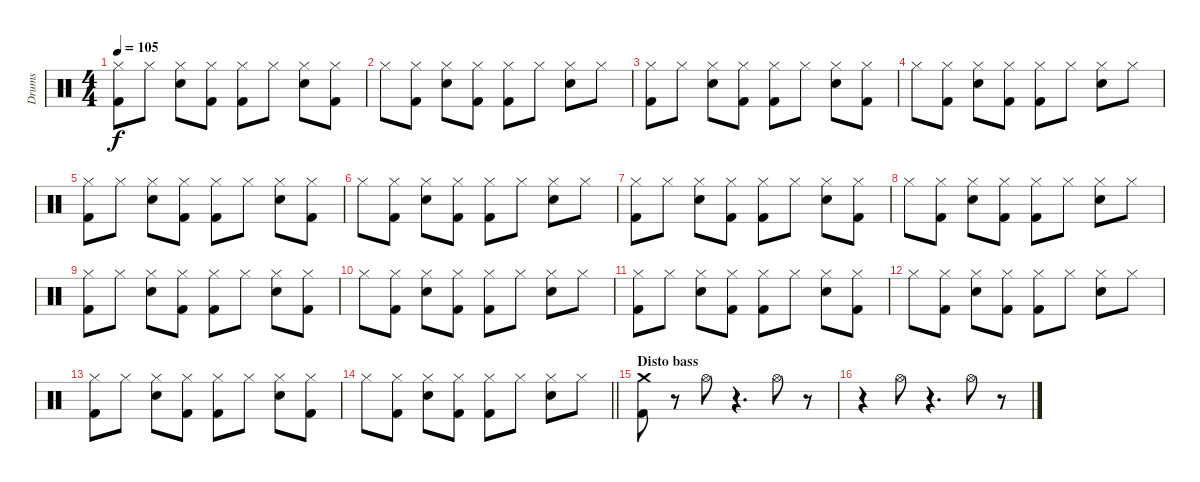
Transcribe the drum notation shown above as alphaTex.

\track ("Drums" "Drums") {instrument percussion}
\staff {score}
\articulation defaults
\ts (4 4)
\tempo 105
\clef neutral
\ks c
("Hi-Hat (closed)" "Kick (hit) 2").8{dy f} "Hi-Hat (closed)".8 ("Hi-Hat (closed)" "Snare (hit) 2").8 ("Hi-Hat (closed)" "Kick (hit) 2").8 ("Hi-Hat (closed)" "Kick (hit) 2").8 "Hi-Hat (closed)".8 ("Hi-Hat (closed)" "Snare (hit) 2").8 ("Hi-Hat (closed)" "Kick (hit) 2").8 |
"Hi-Hat (closed)".8 ("Hi-Hat (closed)" "Kick (hit) 2").8 ("Hi-Hat (closed)" "Snare (hit) 2").8 ("Hi-Hat (closed)" "Kick (hit) 2").8 ("Hi-Hat (closed)" "Kick (hit) 2").8 "Hi-Hat (closed)".8 ("Hi-Hat (closed)" "Snare (hit) 2").8 "Hi-Hat (closed)".8 |
("Hi-Hat (closed)" "Kick (hit) 2").8 "Hi-Hat (closed)".8 ("Hi-Hat (closed)" "Snare (hit) 2").8 ("Hi-Hat (closed)" "Kick (hit) 2").8 ("Hi-Hat (closed)" "Kick (hit) 2").8 "Hi-Hat (closed)".8 ("Hi-Hat (closed)" "Snare (hit) 2").8 ("Hi-Hat (closed)" "Kick (hit) 2").8 |
"Hi-Hat (closed)".8 ("Hi-Hat (closed)" "Kick (hit) 2").8 ("Hi-Hat (closed)" "Snare (hit) 2").8 ("Hi-Hat (closed)" "Kick (hit) 2").8 ("Hi-Hat (closed)" "Kick (hit) 2").8 "Hi-Hat (closed)".8 ("Hi-Hat (closed)" "Snare (hit) 2").8 "Hi-Hat (closed)".8 |
("Hi-Hat (closed)" "Kick (hit) 2").8 "Hi-Hat (closed)".8 ("Hi-Hat (closed)" "Snare (hit) 2").8 ("Hi-Hat (closed)" "Kick (hit) 2").8 ("Hi-Hat (closed)" "Kick (hit) 2").8 "Hi-Hat (closed)".8 ("Hi-Hat (closed)" "Snare (hit) 2").8 ("Hi-Hat (closed)" "Kick (hit) 2").8 |
"Hi-Hat (closed)".8 ("Hi-Hat (closed)" "Kick (hit) 2").8 ("Hi-Hat (closed)" "Snare (hit) 2").8 ("Hi-Hat (closed)" "Kick (hit) 2").8 ("Hi-Hat (closed)" "Kick (hit) 2").8 "Hi-Hat (closed)".8 ("Hi-Hat (closed)" "Snare (hit) 2").8 "Hi-Hat (closed)".8 |
("Hi-Hat (closed)" "Kick (hit) 2").8 "Hi-Hat (closed)".8 ("Hi-Hat (closed)" "Snare (hit) 2").8 ("Hi-Hat (closed)" "Kick (hit) 2").8 ("Hi-Hat (closed)" "Kick (hit) 2").8 "Hi-Hat (closed)".8 ("Hi-Hat (closed)" "Snare (hit) 2").8 ("Hi-Hat (closed)" "Kick (hit) 2").8 |
"Hi-Hat (closed)".8 ("Hi-Hat (closed)" "Kick (hit) 2").8 ("Hi-Hat (closed)" "Snare (hit) 2").8 ("Hi-Hat (closed)" "Kick (hit) 2").8 ("Hi-Hat (closed)" "Kick (hit) 2").8 "Hi-Hat (closed)".8 ("Hi-Hat (closed)" "Snare (hit) 2").8 "Hi-Hat (closed)".8 |
("Hi-Hat (closed)" "Kick (hit) 2").8 "Hi-Hat (closed)".8 ("Hi-Hat (closed)" "Snare (hit) 2").8 ("Hi-Hat (closed)" "Kick (hit) 2").8 ("Hi-Hat (closed)" "Kick (hit) 2").8 "Hi-Hat (closed)".8 ("Hi-Hat (closed)" "Snare (hit) 2").8 ("Hi-Hat (closed)" "Kick (hit) 2").8 |
"Hi-Hat (closed)".8 ("Hi-Hat (closed)" "Kick (hit) 2").8 ("Hi-Hat (closed)" "Snare (hit) 2").8 ("Hi-Hat (closed)" "Kick (hit) 2").8 ("Hi-Hat (closed)" "Kick (hit) 2").8 "Hi-Hat (closed)".8 ("Hi-Hat (closed)" "Snare (hit) 2").8 "Hi-Hat (closed)".8 |
("Hi-Hat (closed)" "Kick (hit) 2").8 "Hi-Hat (closed)".8 ("Hi-Hat (closed)" "Snare (hit) 2").8 ("Hi-Hat (closed)" "Kick (hit) 2").8 ("Hi-Hat (closed)" "Kick (hit) 2").8 "Hi-Hat (closed)".8 ("Hi-Hat (closed)" "Snare (hit) 2").8 ("Hi-Hat (closed)" "Kick (hit) 2").8 |
"Hi-Hat (closed)".8 ("Hi-Hat (closed)" "Kick (hit) 2").8 ("Hi-Hat (closed)" "Snare (hit) 2").8 ("Hi-Hat (closed)" "Kick (hit) 2").8 ("Hi-Hat (closed)" "Kick (hit) 2").8 "Hi-Hat (closed)".8 ("Hi-Hat (closed)" "Snare (hit) 2").8 "Hi-Hat (closed)".8 |
("Hi-Hat (closed)" "Kick (hit) 2").8 "Hi-Hat (closed)".8 ("Hi-Hat (closed)" "Snare (hit) 2").8 ("Hi-Hat (closed)" "Kick (hit) 2").8 ("Hi-Hat (closed)" "Kick (hit) 2").8 "Hi-Hat (closed)".8 ("Hi-Hat (closed)" "Snare (hit) 2").8 ("Hi-Hat (closed)" "Kick (hit) 2").8 |
\barLineRight lightlight "Hi-Hat (closed)".8
("Hi-Hat (closed)" "Kick (hit) 2").8 ("Hi-Hat (closed)" "Snare (hit) 2").8 ("Hi-Hat (closed)" "Kick (hit) 2").8 ("Hi-Hat (closed)" "Kick (hit) 2").8 "Hi-Hat (closed)".8 ("Hi-Hat (closed)" "Snare (hit) 2").8 "Hi-Hat (closed)".8 |
\section ("" "Disto bass")
("Kick (hit) 2" "Crash medium (hit)").8 r.8 "Hi-Hat (open)".8 r.4{d} "Hi-Hat (open)".8 r.8 |
r.4 "Hi-Hat (open)".8 r.4{d} "Hi-Hat (open)".8 r.8
